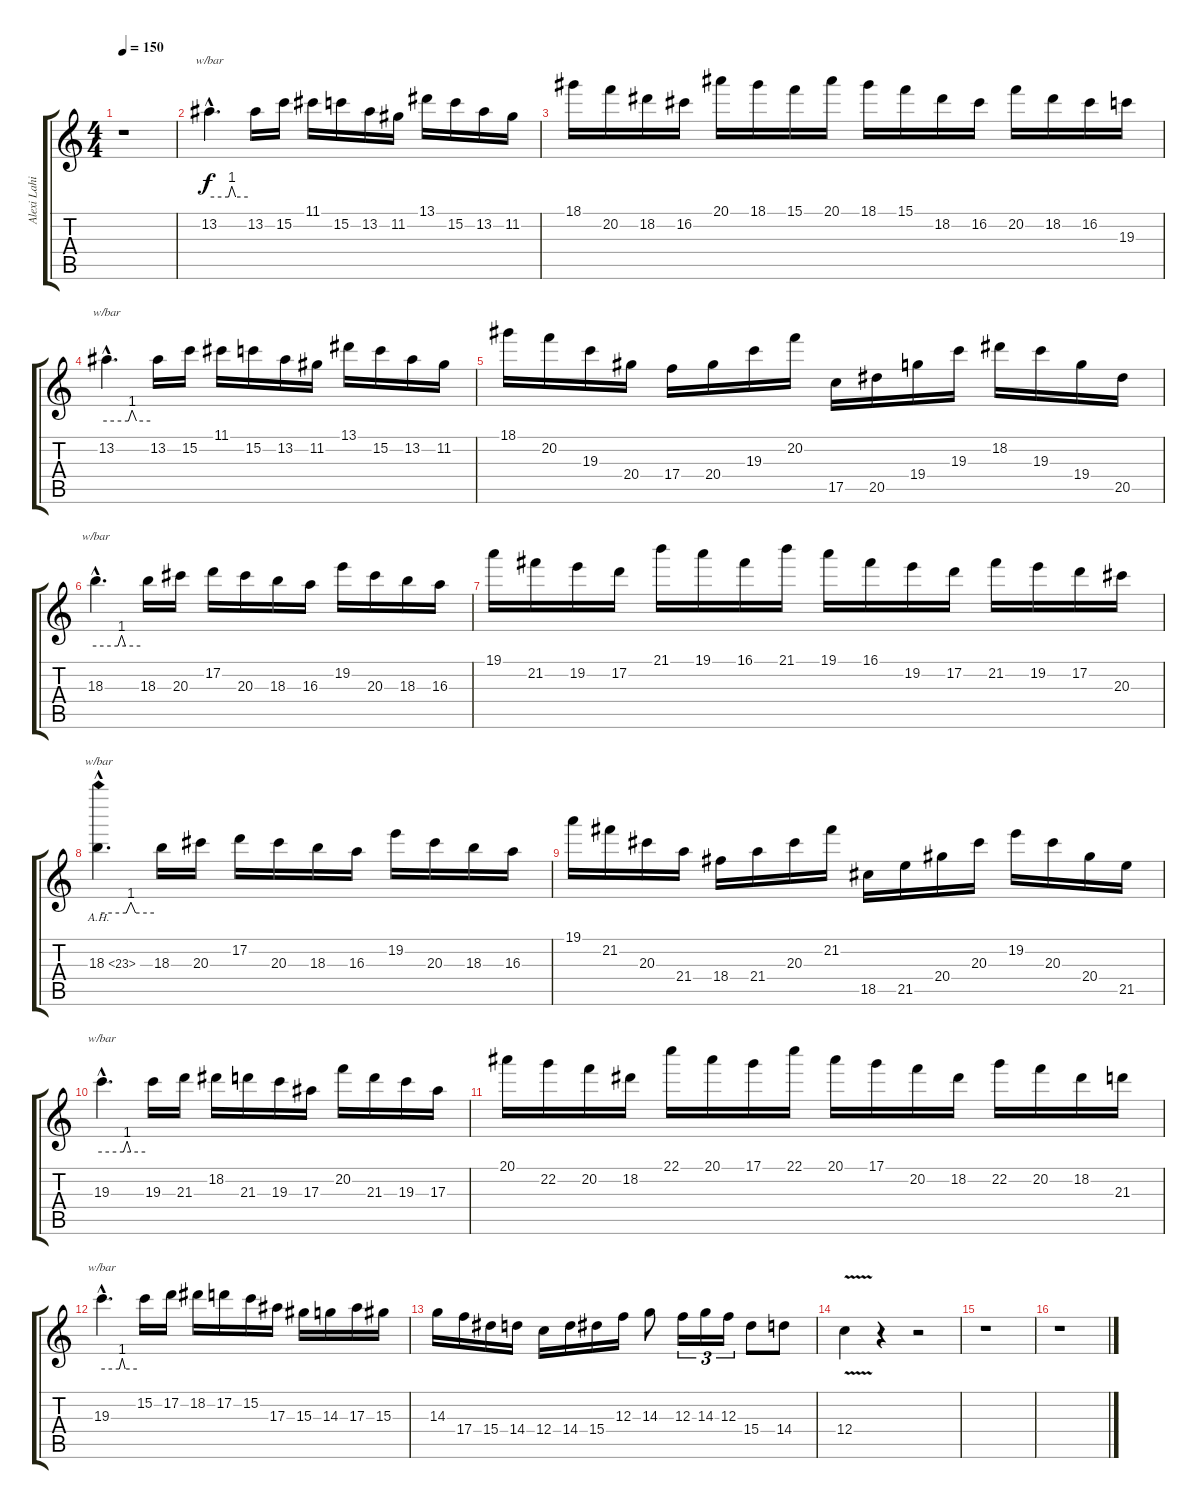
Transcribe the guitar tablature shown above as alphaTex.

\track ("Alexi Lahio (solo)" "Alexi Lahi") {instrument distortionguitar}
\staff {score tabs}
\tuning (D4 A3 F3 C3 G2 C2) {hide}
\ts (4 4)
\tempo 150
\clef g2
\ks c
r.1{dy f} |
13.2{hac}.4{d tbe (custom default 0 0 30 0 35 4 41 0 60 0)} 13.2.16 15.2.16 11.1.16 15.2.16 13.2.16 11.2.16 13.1.16 15.2.16 13.2.16 11.2.16 |
18.1.16 20.2.16 18.2.16 16.2.16 20.1.16 18.1.16 15.1.16 20.1.16 18.1.16 15.1.16 18.2.16 16.2.16 20.2.16 18.2.16 16.2.16 19.3.16 |
13.2{hac}.4{d tbe (custom default 0 0 30 0 35 4 41 0 60 0)} 13.2.16 15.2.16 11.1.16 15.2.16 13.2.16 11.2.16 13.1.16 15.2.16 13.2.16 11.2.16 |
18.1.16 20.2.16 19.3.16 20.4.16 17.4.16 20.4.16 19.3.16 20.2.16 17.5.16 20.5.16 19.4.16 19.3.16 18.2.16 19.3.16 19.4.16 20.5.16 |
18.3{hac}.4{d tbe (custom default 0 0 30 0 35 4 40 0 60 0)} 18.3.16 20.3.16 17.2.16 20.3.16 18.3.16 16.3.16 19.2.16 20.3.16 18.3.16 16.3.16 |
19.1.16 21.2.16 19.2.16 17.2.16 21.1.16 19.1.16 16.1.16 21.1.16 19.1.16 16.1.16 19.2.16 17.2.16 21.2.16 19.2.16 17.2.16 20.3.16 |
18.3{ah 5 hac}.4{d tbe (custom default 0 0 30 0 35 4 40 0 60 0)} 18.3.16 20.3.16 17.2.16 20.3.16 18.3.16 16.3.16 19.2.16 20.3.16 18.3.16 16.3.16 |
19.1.16 21.2.16 20.3.16 21.4.16 18.4.16 21.4.16 20.3.16 21.2.16 18.5.16 21.5.16 20.4.16 20.3.16 19.2.16 20.3.16 20.4.16 21.5.16 |
19.3{hac}.4{d tbe (custom default 0 0 30 0 35 4 40 0 60 0)} 19.3.16 21.3.16 18.2.16 21.3.16 19.3.16 17.3.16 20.2.16 21.3.16 19.3.16 17.3.16 |
20.1.16 22.2.16 20.2.16 18.2.16 22.1.16 20.1.16 17.1.16 22.1.16 20.1.16 17.1.16 20.2.16 18.2.16 22.2.16 20.2.16 18.2.16 21.3.16 |
19.3{hac}.4{d tbe (custom default 0 0 30 0 35 4 40 0 60 0)} 15.2.16 17.2.16 18.2.16 17.2.16 15.2.16 17.3.16 15.3.16 14.3.16 17.3.16 15.3.16 |
14.3.16 17.4.16 15.4.16 14.4.16 12.4.16 14.4.16 15.4.16 12.3.16 14.3.8 12.3.16{tu (3 2)} 14.3.16{tu (3 2)} 12.3.16{tu (3 2)} 15.4.8 14.4.8 |
12.4{v}.4 r.4 r.2 |
r.1 |
r.1
